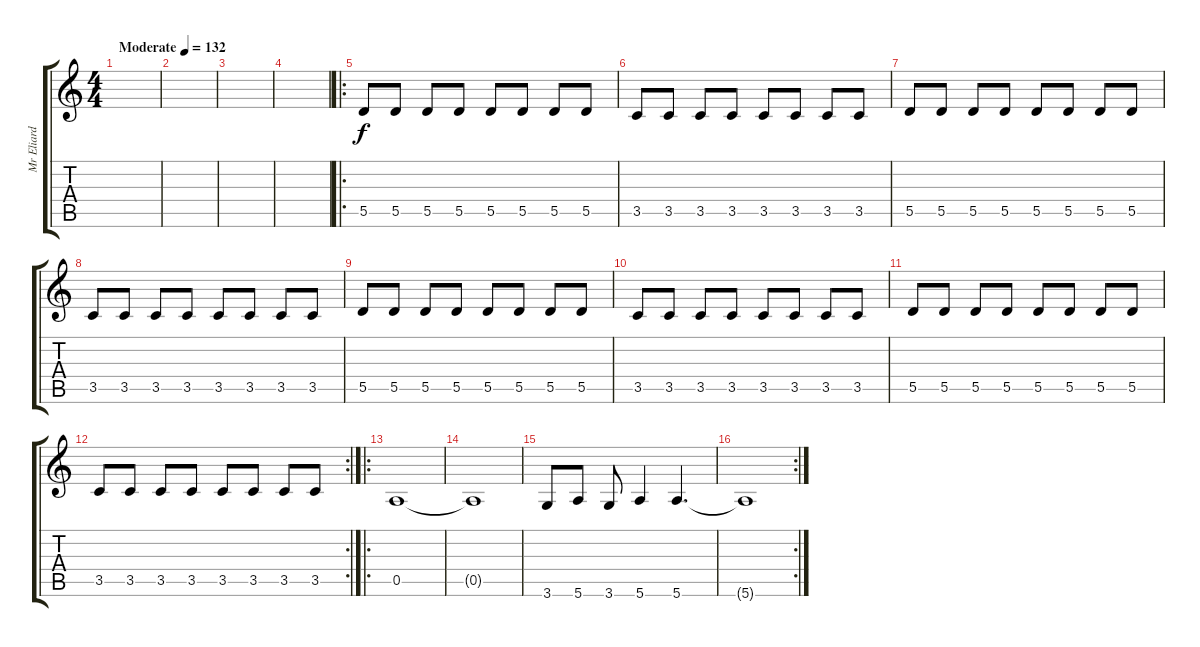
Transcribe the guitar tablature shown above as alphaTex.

\track ("Mr Eliard" "Mr Eliard") {instrument electricbassfinger}
\staff {score tabs}
\tuning (E4 B3 G3 D3 A2 E2) {hide}
\ts (4 4)
\tempo (132 "Moderate")
\clef g2
\ks c
|
|
|
|
\ro
5.5.8 5.5.8 5.5.8 5.5.8 5.5.8 5.5.8 5.5.8 5.5.8 |
3.5.8 3.5.8 3.5.8 3.5.8 3.5.8 3.5.8 3.5.8 3.5.8 |
5.5.8 5.5.8 5.5.8 5.5.8 5.5.8 5.5.8 5.5.8 5.5.8 |
3.5.8 3.5.8 3.5.8 3.5.8 3.5.8 3.5.8 3.5.8 3.5.8 |
5.5.8 5.5.8 5.5.8 5.5.8 5.5.8 5.5.8 5.5.8 5.5.8 |
3.5.8 3.5.8 3.5.8 3.5.8 3.5.8 3.5.8 3.5.8 3.5.8 |
5.5.8 5.5.8 5.5.8 5.5.8 5.5.8 5.5.8 5.5.8 5.5.8 |
\rc 2
3.5.8 3.5.8 3.5.8 3.5.8 3.5.8 3.5.8 3.5.8 3.5.8 |
\ro
0.5.1 |
0.5{t}.1 |
3.6.8 5.6.8 3.6.8 5.6.4 5.6.4{d} |
\rc 2
5.6{t}.1
